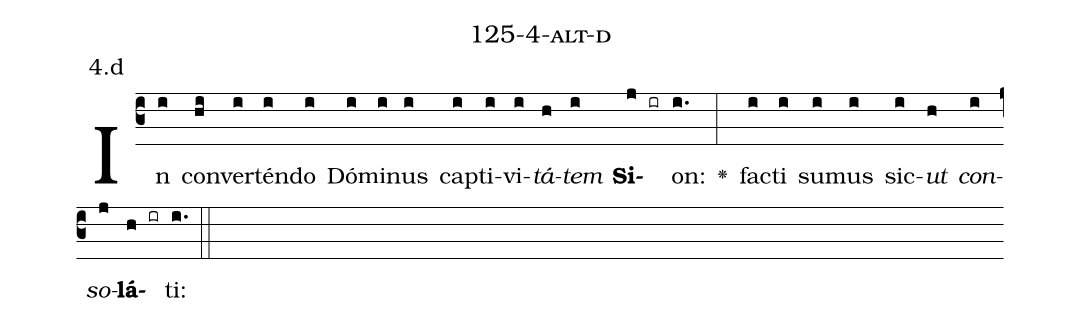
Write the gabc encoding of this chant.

name: 125-4-alt-d;
annotation: 4.d;
%%
(c3)In(i) con(hi)ver(i)tén(i)do(i) Dó(i)mi(i)nus(i) cap(i)ti(i)vi(i)<i>tá</i>(h)<i>tem</i>(i) <b>Si</b>(j ir)on:(i.) <v>\greheightstar</v>(:) fac(i)ti(i) su(i)mus(i) sic(i)<i>ut</i>(h) <i>con</i>(i)<i>so</i>(j)<b>lá</b>(h ir)ti:(i.) (::)


%E(i) u(h) o(i) u(j) a(h) e.(i.) (::)
